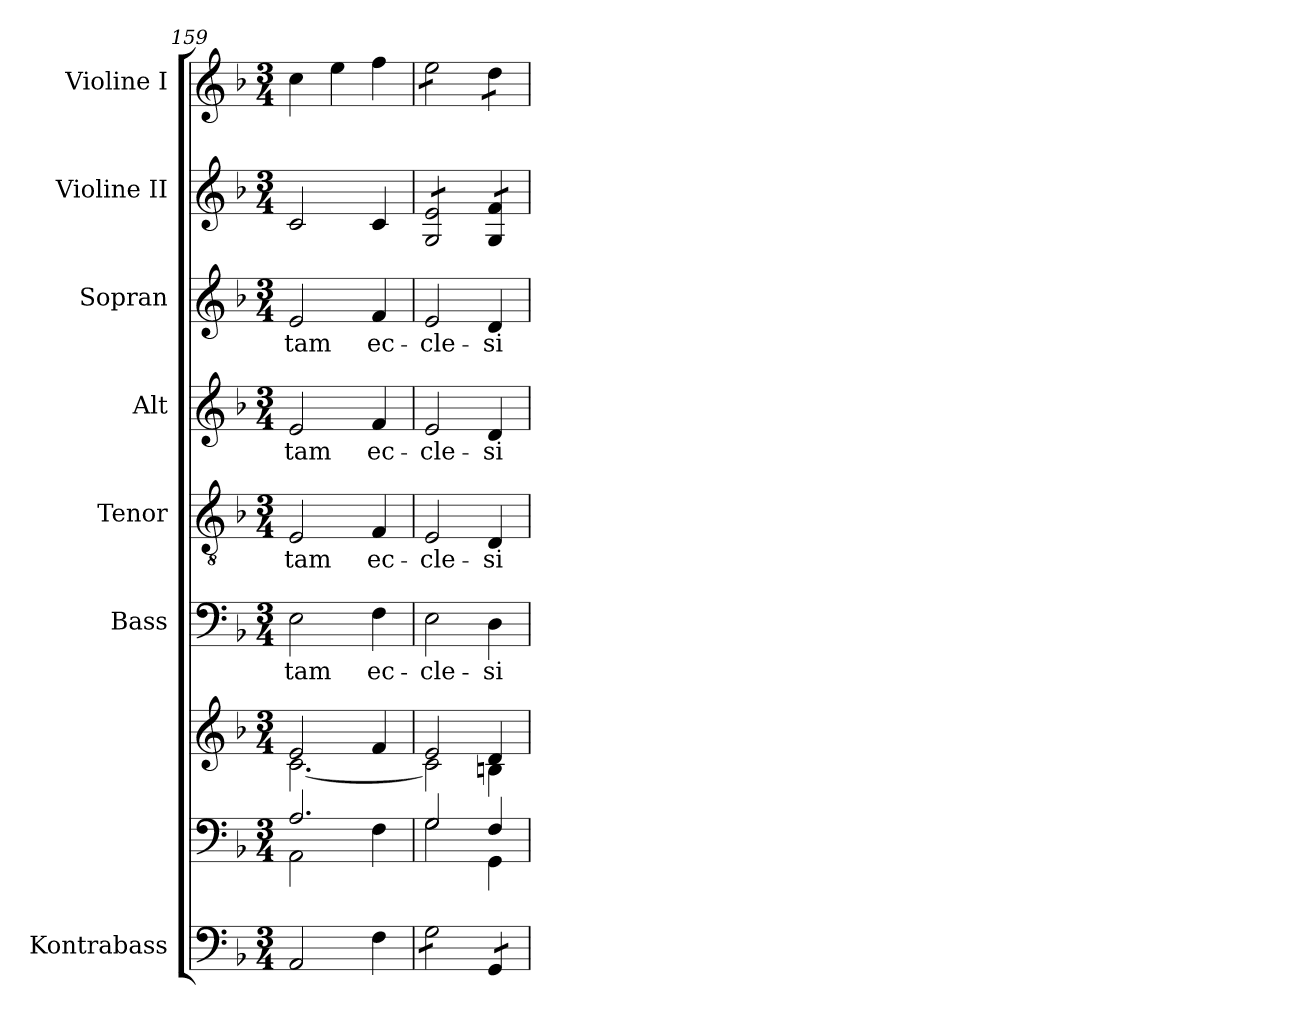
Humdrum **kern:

**kern	**kern	**kern	**kern	**text	**kern	**text	**kern	**text	**kern	**text	**kern	**kern
*part8	*part7	*part7	*part6	*part6	*part5	*part5	*part4	*part4	*part3	*part3	*part2	*part1
*staff9	*staff8	*staff7	*staff6	*staff6	*staff5	*staff5	*staff4	*staff4	*staff3	*staff3	*staff2	*staff1
*I"Kontrabass	*	*	*I"Bass	*	*I"Tenor	*	*I"Alt	*	*I"Sopran	*	*I"Violine II	*I"Violine I
*I'Kb.	*	*	*I'B.	*	*I'T.	*	*I'A.	*	*I'S.	*	*I'Vl. II	*I'Vl. I
*clefF4	*clefF4	*clefG2	*clefF4	*	*clefGv2	*	*clefG2	*	*clefG2	*	*clefG2	*clefG2
*ITrd7c12	*	*	*	*	*	*	*	*	*	*	*	*
*k[b-]	*k[b-]	*k[b-]	*k[b-]	*	*k[b-]	*	*k[b-]	*	*k[b-]	*	*k[b-]	*k[b-]
*F:	*F:	*F:	*F:	*	*F:	*	*F:	*	*F:	*	*F:	*F:
*M3/4	*M3/4	*M3/4	*M3/4	*	*M3/4	*	*M3/4	*	*M3/4	*	*M3/4	*M3/4
=159	=159	=159	=159	=159	=159	=159	=159	=159	=159	=159	=159	=159
*	*^	*^	*	*	*	*	*	*	*	*	*	*
!	!	!	!	!	!	!LO:LY:b	!	!LO:LY:b	!	!LO:LY:b	!	!LO:LY:b	!	!
2AAA/	2.A/	2AA\	2e/	[<2.c\	2E\	-tam	2E/	-tam	2e/	-tam	2e/	-tam	2c/	4cc\
.	.	.	.	.	.	.	.	.	.	.	.	.	.	4ee\
!	!	!	!	!	!	!LO:LY:b	!	!LO:LY:b	!	!LO:LY:b	!	!LO:LY:b	!	!
4FF\	.	4F\	4f/	.	4F\	ec-	4F/	ec-	4f/	ec-	4f/	ec-	4c/	4ff\
=160	=160	=160	=160	=160	=160	=160	=160	=160	=160	=160	=160	=160	=160	=160
!	!	!	!	!	!	!LO:LY:b	!	!LO:LY:b	!	!LO:LY:b	!	!LO:LY:b	!	!
*tremolo	*	*	*	*	*	*	*	*	*	*	*	*	*	*
*	*	*	*	*	*	*	*	*	*	*	*	*	*tremolo	*
*	*	*	*	*	*	*	*	*	*	*	*	*	*	*tremolo
8GG\L	2G/	2G\	2e/	2c\]	2E\	-cle-	2E/	-cle-	2e/	-cle-	2e/	-cle-	8G/ 8e/L	8ee\L
8GG\	.	.	.	.	.	.	.	.	.	.	.	.	8G/ 8e/	8ee\
8GG\	.	.	.	.	.	.	.	.	.	.	.	.	8G/ 8e/	8ee\
8GG\J	.	.	.	.	.	.	.	.	.	.	.	.	8G/ 8e/J	8ee\J
!	!	!	!	!	!	!LO:LY:b	!	!LO:LY:b	!	!LO:LY:b	!	!LO:LY:b	!	!
8GGG/L	4F/	4GG\	4d/	4Bn\	4D\	-si-	4D/	-si-	4d/	-si-	4d/	-si-	8G/ 8f/L	8dd\L
8GGG/J	.	.	.	.	.	.	.	.	.	.	.	.	8G/ 8f/J	8dd\J
*	*	*	*	*	*	*	*	*	*	*	*	*	*	*Xtremolo
*	*	*	*	*	*	*	*	*	*	*	*	*	*Xtremolo	*
*Xtremolo	*	*	*	*	*	*	*	*	*	*	*	*	*	*
*	*v	*v	*	*	*	*	*	*	*	*	*	*	*	*
*	*	*v	*v	*	*	*	*	*	*	*	*	*	*
=	=	=	=	=	=	=	=	=	=	=	=	=
*-	*-	*-	*-	*-	*-	*-	*-	*-	*-	*-	*-	*-
